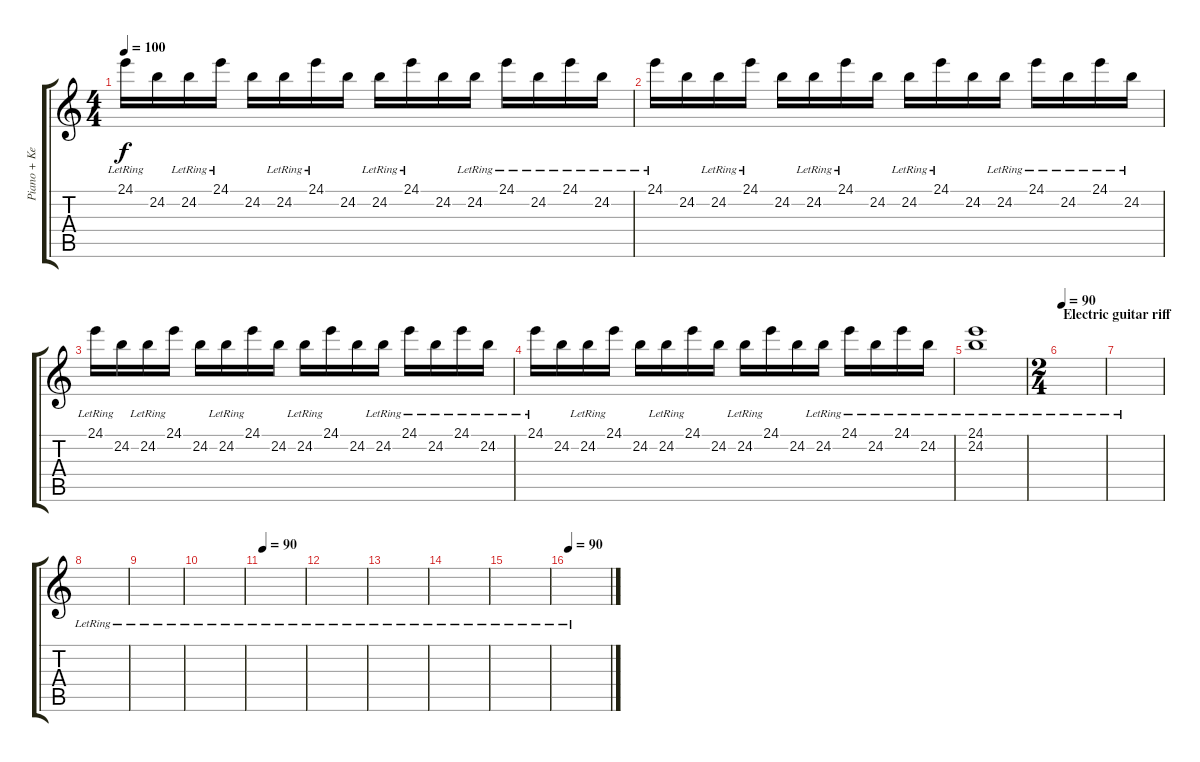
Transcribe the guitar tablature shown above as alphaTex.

\track ("Piano + Keyboards (A. Staropoli)" "Piano + Ke") {instrument brightacousticpiano}
\staff {score tabs}
\tuning (E4 B3 G3 D3 A2 E2) {hide}
\ts (4 4)
\tempo 100
\clef g2
\ks c
24.1{lr}.16{dy f} 24.2.16 24.2{lr}.16 24.1{lr}.16 24.2.16 24.2{lr}.16 24.1{lr}.16 24.2.16 24.2{lr}.16 24.1{lr}.16 24.2.16 24.2{lr}.16 24.1{lr}.16 24.2{lr}.16 24.1{lr}.16 24.2{lr}.16 |
24.1{lr}.16 24.2.16 24.2{lr}.16 24.1{lr}.16 24.2.16 24.2{lr}.16 24.1{lr}.16 24.2.16 24.2{lr}.16 24.1{lr}.16 24.2.16 24.2{lr}.16 24.1{lr}.16 24.2{lr}.16 24.1{lr}.16 24.2{lr}.16 |
24.1{lr}.16 24.2.16 24.2{lr}.16 24.1{lr}.16 24.2.16 24.2{lr}.16 24.1{lr}.16 24.2.16 24.2{lr}.16 24.1{lr}.16 24.2.16 24.2{lr}.16 24.1{lr}.16 24.2{lr}.16 24.1{lr}.16 24.2{lr}.16 |
24.1{lr}.16 24.2.16 24.2{lr}.16 24.1{lr}.16 24.2.16 24.2{lr}.16 24.1{lr}.16 24.2.16 24.2{lr}.16 24.1{lr}.16 24.2.16 24.2{lr}.16 24.1{lr}.16 24.2{lr}.16 24.1{lr}.16 24.2{lr}.16 |
(24.1{lr} 24.2{lr}).1 |
\ts (2 4)
\section ("" "Electric guitar riff")
\tempo 90
|
|
|
|
|
\tempo 90
|
|
|
|
|
\tempo 90
